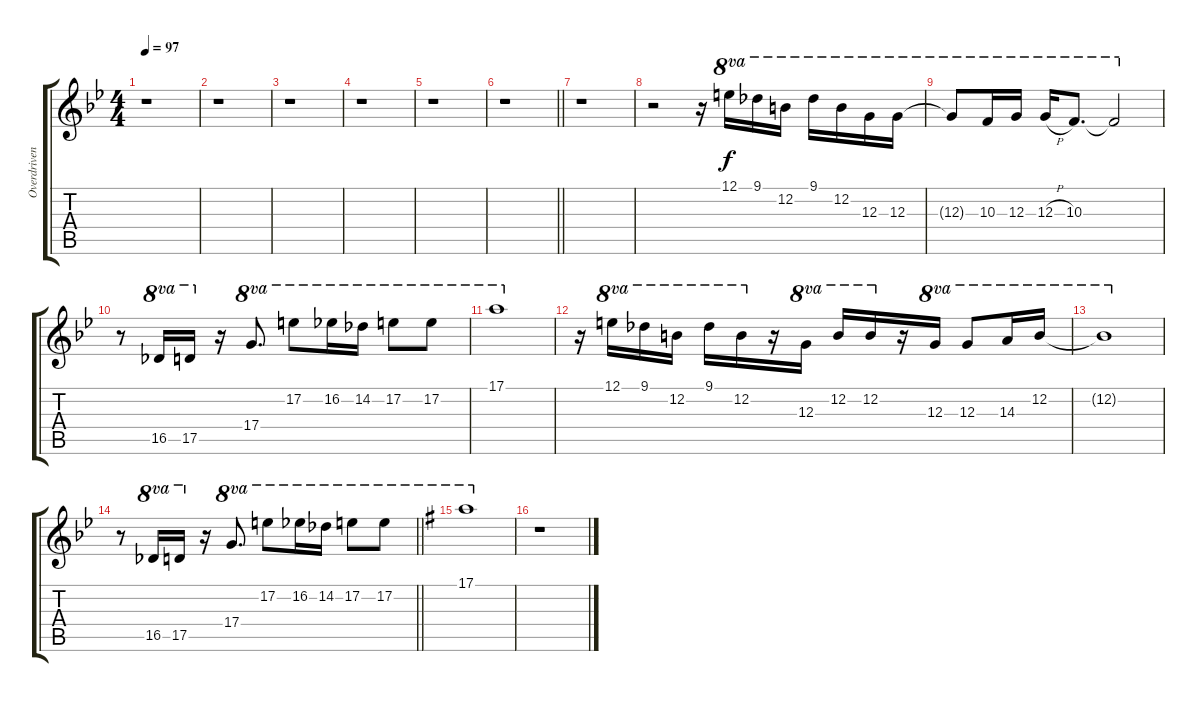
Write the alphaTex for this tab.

\track ("Overdriven" "Overdriven") {instrument overdrivenguitar}
\staff {score tabs}
\tuning (E4 B3 G3 D3 A2 E2) {hide}
\ts (4 4)
\tempo 97
\clef g2
\ks bb
r.1{dy f} |
r.1 |
r.1 |
r.1 |
r.1 |
\barLineRight lightlight
r.1 |
r.1 |
r.2 r.16 12.1.16{ot 8va} 9.1.16{ot 8va} 12.2.16{ot 8va} 9.1.16{ot 8va} 12.2.16{ot 8va} 12.3.16{ot 8va} 12.3.16{ot 8va} |
12.3{t}.8{ot 8va} 10.3.16{ot 8va} 12.3.16{ot 8va} 12.3{h}.16{ot 8va} 10.3.8{d ot 8va} 10.3{t}.2{ot 8va} |
r.8 16.5.16{ot 8va} 17.5.16{ot 8va} r.16 17.4.8{d ot 8va} 17.2.8{ot 8va} 16.2.16{ot 8va} 14.2.16{ot 8va} 17.2.8{ot 8va} 17.2.8{ot 8va} |
17.1.1{ot 8va} |
r.16 12.1.16{ot 8va} 9.1.16{ot 8va} 12.2.16{ot 8va} 9.1.16{ot 8va} 12.2.16{ot 8va} r.16 12.3.16{ot 8va} 12.2.16{ot 8va} 12.2.16{ot 8va} r.16 12.3.16{ot 8va} 12.3.8{ot 8va} 14.3.16{ot 8va} 12.2.16{ot 8va} |
12.2{t}.1{ot 8va} |
\barLineRight lightlight
r.8 16.5.16{ot 8va} 17.5.16{ot 8va} r.16 17.4.8{d ot 8va} 17.2.8{ot 8va} 16.2.16{ot 8va} 14.2.16{ot 8va} 17.2.8{ot 8va} 17.2.8{ot 8va} |
\section ("" " ")
\ks g
17.1.1{ot 8va} |
r.1
